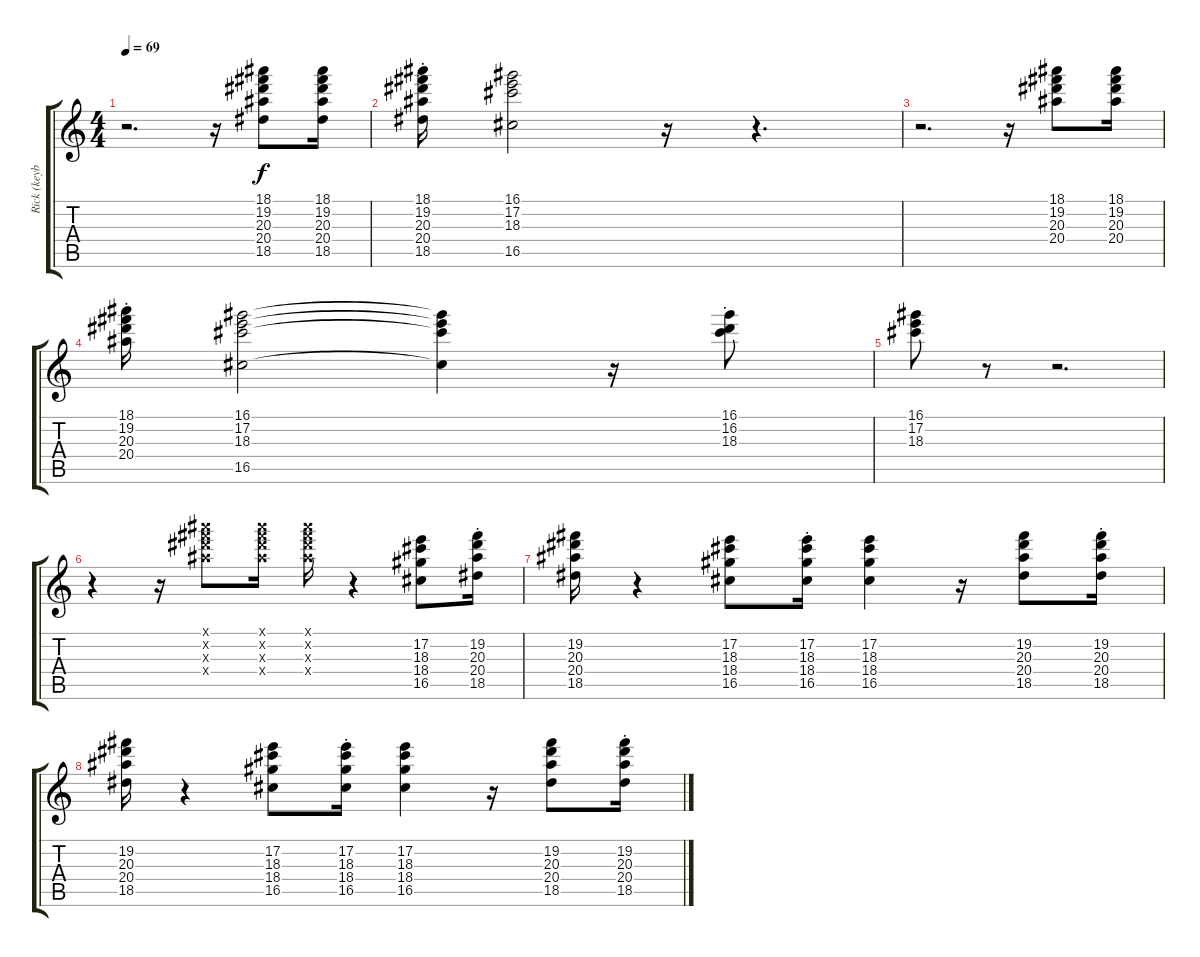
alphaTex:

\track ("Rick (keyboard 1 - up.manual)" "Rick (keyb") {instrument drawbarorgan}
\staff {score tabs}
\tuning (E5 B4 G4 D4 A3 E3) {hide}
\ts (4 4)
\tempo 69
\clef g2
\ks c
r.2{d dy f} r.16 (18.1 19.2 20.3 20.4 18.5).8 (18.1 19.2 20.3 20.4 18.5).16 |
(18.1{st} 19.2{st} 20.3{st} 20.4{st} 18.5).16 (16.1 17.2 18.3 16.5).2 r.16 r.4{d} |
r.2{d} r.16 (18.1 19.2 20.3 20.4).8 (18.1 19.2 20.3 20.4).16 |
(18.1{st} 19.2{st} 20.3{st} 20.4{st}).16 (16.1 17.2 18.3 16.5).2 (16.1{t} 17.2{t} 18.3{t} 16.5{t}).4 r.16 (16.1{st} 16.2{st} 18.3{st}).8 |
(16.1 17.2 18.3).8 r.8 r.2{d} |
r.4 r.16 (18.1{x} 19.2{x} 20.3{x} 20.4{x}).8 (18.1{x} 19.2{x} 20.3{x} 20.4{x}).16 (18.1{x} 19.2{x} 20.3{x} 20.4{x}).16 r.4 (17.2 18.3 18.4 16.5).8 (19.2{st} 20.3{st} 20.4{st} 18.5{st}).16 |
(19.2 20.3 20.4 18.5).16 r.4 (17.2 18.3 18.4 16.5).8 (17.2{st} 18.3{st} 18.4{st} 16.5{st}).16 (17.2 18.3 18.4 16.5).4 r.16 (19.2 20.3 20.4 18.5).8 (19.2{st} 20.3{st} 20.4{st} 18.5{st}).16 |
(19.2 20.3 20.4 18.5).16 r.4 (17.2 18.3 18.4 16.5).8 (17.2{st} 18.3{st} 18.4{st} 16.5{st}).16 (17.2 18.3 18.4 16.5).4 r.16 (19.2 20.3 20.4 18.5).8 (19.2{st} 20.3{st} 20.4{st} 18.5{st}).16
